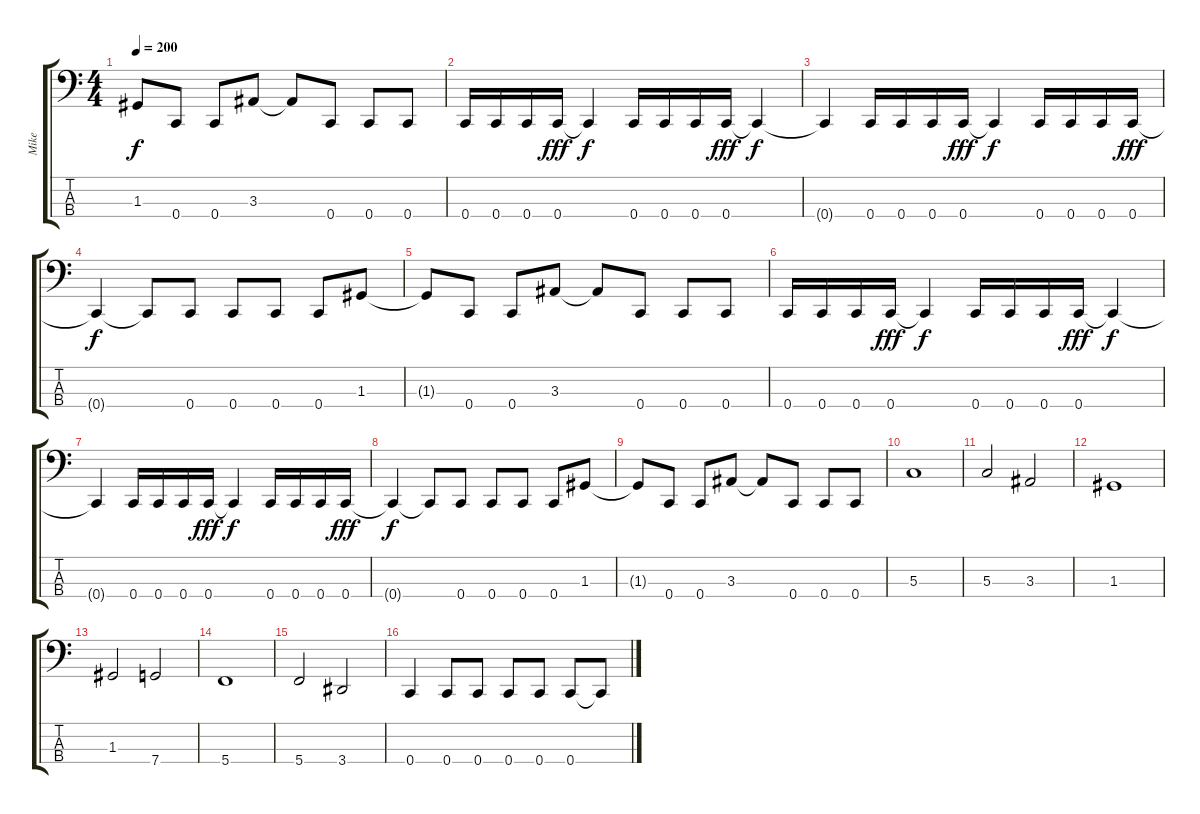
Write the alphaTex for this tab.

\track ("Mike" "Mike") {instrument electricbasspick}
\staff {score tabs}
\tuning (F2 C2 G1 C1) {hide}
\ts (4 4)
\tempo 200
\clef f4
\ks c
1.3{t}.8{dy f} 0.4.8 0.4.8 3.3.8 3.3{t}.8 0.4.8 0.4.8 0.4.8 |
0.4.16 0.4.16 0.4.16 0.4.16{dy fff} 0.4{t}.4{dy f} 0.4.16 0.4.16 0.4.16 0.4.16{dy fff} 0.4{t}.4{dy f} |
0.4{t}.4 0.4.16 0.4.16 0.4.16 0.4.16{dy fff} 0.4{t}.4{dy f} 0.4.16 0.4.16 0.4.16 0.4.16{dy fff} |
0.4{t}.4{dy f} 0.4{t}.8 0.4.8 0.4.8 0.4.8 0.4.8 1.3.8 |
1.3{t}.8 0.4.8 0.4.8 3.3.8 3.3{t}.8 0.4.8 0.4.8 0.4.8 |
0.4.16 0.4.16 0.4.16 0.4.16{dy fff} 0.4{t}.4{dy f} 0.4.16 0.4.16 0.4.16 0.4.16{dy fff} 0.4{t}.4{dy f} |
0.4{t}.4 0.4.16 0.4.16 0.4.16 0.4.16{dy fff} 0.4{t}.4{dy f} 0.4.16 0.4.16 0.4.16 0.4.16{dy fff} |
0.4{t}.4{dy f} 0.4{t}.8 0.4.8 0.4.8 0.4.8 0.4.8 1.3.8 |
1.3{t}.8 0.4.8 0.4.8 3.3.8 3.3{t}.8 0.4.8 0.4.8 0.4.8 |
5.3.1 |
5.3.2 3.3.2 |
1.3.1 |
1.3.2 7.4.2 |
5.4.1 |
5.4.2 3.4.2 |
0.4.4 0.4.8 0.4.8 0.4.8 0.4.8 0.4.8 0.4{t}.8
